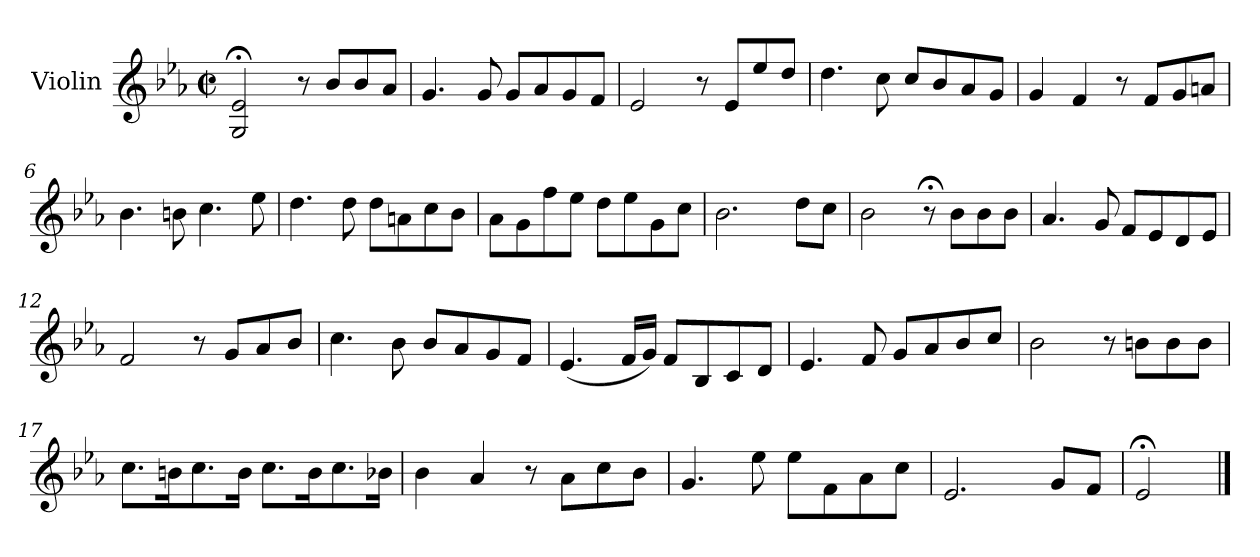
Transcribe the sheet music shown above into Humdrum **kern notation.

**kern
*part1
*staff1
*I"Violin
*I'Vln.
*clefG2
*k[b-e-a-]
*M2/2
*met(c|)
=1
2G;</ 2e-;</
8r
8b-/L
8b-/
8a-/J
=2
4.g/
8g/
8g/L
8a-/
8g/
8f/J
=3
2e-/
8r
8e-/L
8ee-/
8dd/J
=4
4.dd\
8cc\
8cc/L
8b-/
8a-/
8g/J
=5
4g/
4f/
8r
8f/L
8g/
8an/J
!!LO:LB:g=z
=6
4.b-\
8bn\
4.cc\
8ee-\
=7
4.dd\
8dd\
8dd\L
8an\
8cc\
8b-\J
=8
8a-\L
8g\
8ff\
8ee-\J
8dd\L
8ee-\
8g\
8cc\J
=9
2.b-\
8dd\L
8cc\J
=10
2b-\
8r;<
8b-\L
8b-\
8b-\J
=11
4.a-/
8g/
8f/L
8e-/
8d/
8e-/J
!!LO:LB:g=z
=12
2f/
8r
8g/L
8a-/
8b-/J
=13
4.cc\
8b-\
8b-/L
8a-/
8g/
8f/J
=14
(<4.e-/
16f/LL
16g/JJ)
8f/L
8B-/
8c/
8d/J
=15
4.e-/
8f/
8g/L
8a-/
8b-/
8cc/J
=16
2b-\
8r
8bn\L
8b\
8b\J
!!LO:LB:g=z
=17
8.cc\L
16bn\k
8.cc\
16b\Jk
8.cc\L
16b\k
8.cc\
16b-X\Jk
=18
4b-\
4a-/
8r
8a-\L
8cc\
8b-\J
=19
4.g/
8ee-\
8ee-\L
8f\
8a-\
8cc\J
=20
2.e-/
8g/L
8f/J
=21
2e-;</
==
*-
